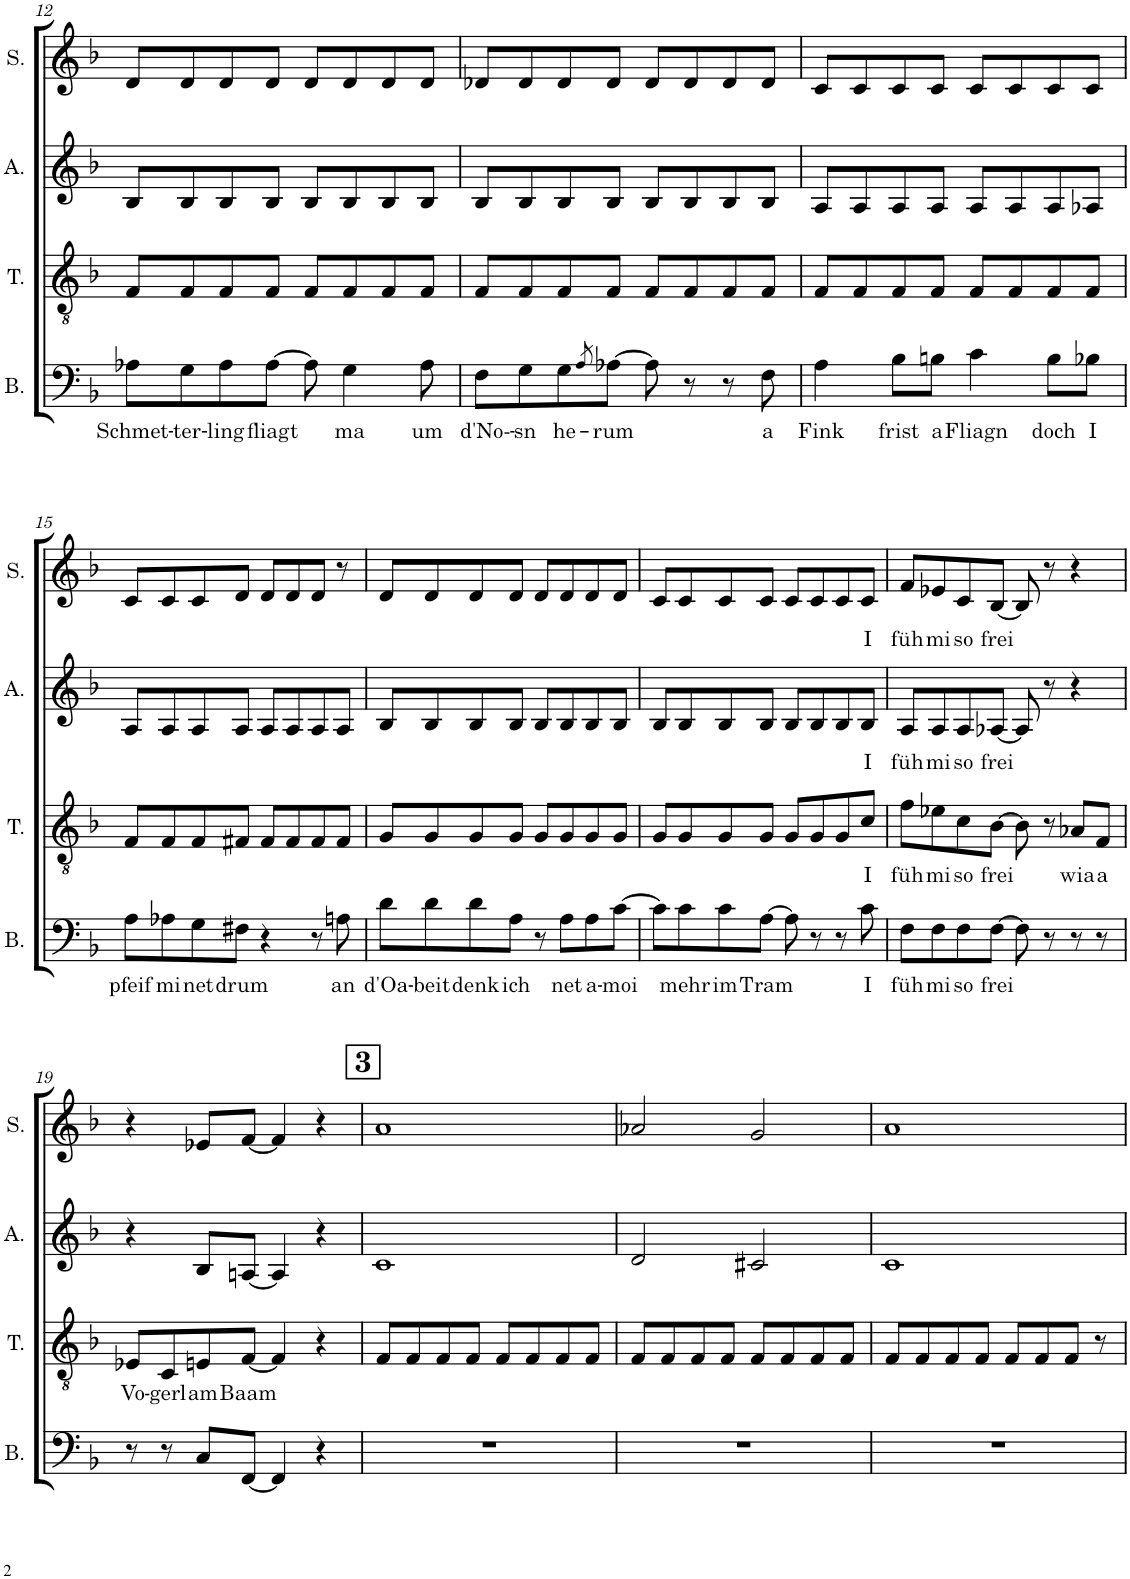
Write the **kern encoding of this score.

**kern	**text	**kern	**text	**kern	**text	**kern	**text
*part4	*part4	*part3	*part3	*part2	*part2	*part1	*part1
*staff4	*staff4	*staff3	*staff3	*staff2	*staff2	*staff1	*staff1
*I"Bass	*	*I"Tenor	*	*I"Alto	*	*I"Soprano	*
*I'B.	*	*I'T.	*	*I'A.	*	*I'S.	*
!!LO:PB:g=z
*clefF4	*	*clefGv2	*	*clefG2	*	*clefG2	*
*k[b-]	*	*k[b-]	*	*k[b-]	*	*k[b-]	*
*M4/4	*	*M4/4	*	*M4/4	*	*M4/4	*
=12	=12	=12	=12	=12	=12	=12	=12
!	!LO:LY:b	!	!	!	!	!	!
8A-X\L	Schmet-	8F/L	.	8B-/L	.	8d/L	.
!	!LO:LY:b	!	!	!	!	!	!
8G\	-ter-	8F/	.	8B-/	.	8d/	.
!	!LO:LY:b	!	!	!	!	!	!
8A-\	-ling	8F/	.	8B-/	.	8d/	.
!	!LO:LY:b	!	!	!	!	!	!
[8A-\J	fliagt	8F/J	.	8B-/J	.	8d/J	.
8A-\]	.	8F/L	.	8B-/L	.	8d/L	.
!	!LO:LY:b	!	!	!	!	!	!
4G\	ma	8F/	.	8B-/	.	8d/	.
.	.	8F/	.	8B-/	.	8d/	.
!	!LO:LY:b	!	!	!	!	!	!
8A-\	um	8F/J	.	8B-/J	.	8d/J	.
=13	=13	=13	=13	=13	=13	=13	=13
!	!LO:LY:b	!	!	!	!	!	!
8F\L	d'No--	8F/L	.	8B-/L	.	8d-X/L	.
!	!LO:LY:b	!	!	!	!	!	!
8G\	-sn	8F/	.	8B-/	.	8d-/	.
!	!LO:LY:b	!	!	!	!	!	!
8G\	he-	8F/	.	8B-/	.	8d-/	.
8qA/	.	.	.	.	.	.	.
!	!LO:LY:b	!	!	!	!	!	!
[8A-X\J	-rum	8F/J	.	8B-/J	.	8d-/J	.
8A-\]	.	8F/L	.	8B-/L	.	8d-/L	.
8r	.	8F/	.	8B-/	.	8d-/	.
8r	.	8F/	.	8B-/	.	8d-/	.
!	!LO:LY:b	!	!	!	!	!	!
8F\	a	8F/J	.	8B-/J	.	8d-/J	.
=14	=14	=14	=14	=14	=14	=14	=14
!	!LO:LY:b	!	!	!	!	!	!
4A\	Fink	8F/L	.	8A/L	.	8c/L	.
.	.	8F/	.	8A/	.	8c/	.
!	!LO:LY:b	!	!	!	!	!	!
8B-\L	frist	8F/	.	8A/	.	8c/	.
!	!LO:LY:b	!	!	!	!	!	!
8Bn\J	a	8F/J	.	8A/J	.	8c/J	.
!	!LO:LY:b	!	!	!	!	!	!
4c\	Fliagn	8F/L	.	8A/L	.	8c/L	.
.	.	8F/	.	8A/	.	8c/	.
!	!LO:LY:b	!	!	!	!	!	!
8B\L	doch	8F/	.	8A/	.	8c/	.
!	!LO:LY:b	!	!	!	!	!	!
8B-X\J	I	8F/J	.	8A-X/J	.	8c/J	.
!!LO:LB:g=z
=15	=15	=15	=15	=15	=15	=15	=15
!	!LO:LY:b	!	!	!	!	!	!
8A\L	pfeif	8F/L	.	8A/L	.	8c/L	.
!	!LO:LY:b	!	!	!	!	!	!
8A-X\	mi	8F/	.	8A/	.	8c/	.
!	!LO:LY:b	!	!	!	!	!	!
8G\	net	8F/	.	8A/	.	8c/	.
!	!LO:LY:b	!	!	!	!	!	!
8F#X\J	drum	8F#X/J	.	8A/J	.	8d/J	.
4r	.	8F#/L	.	8A/L	.	8d/L	.
.	.	8F#/	.	8A/	.	8d/	.
8r	.	8F#/	.	8A/	.	8d/J	.
!	!LO:LY:b	!	!	!	!	!	!
8An\	an	8F#/J	.	8A/J	.	8r	.
=16	=16	=16	=16	=16	=16	=16	=16
!	!LO:LY:b	!	!	!	!	!	!
8d\L	d'Oa-	8G/L	.	8B-/L	.	8d/L	.
!	!LO:LY:b	!	!	!	!	!	!
8d\	-beit	8G/	.	8B-/	.	8d/	.
!	!LO:LY:b	!	!	!	!	!	!
8d\	denk	8G/	.	8B-/	.	8d/	.
!	!LO:LY:b	!	!	!	!	!	!
8A\J	ich	8G/J	.	8B-/J	.	8d/J	.
8r	.	8G/L	.	8B-/L	.	8d/L	.
!	!LO:LY:b	!	!	!	!	!	!
8A\L	net	8G/	.	8B-/	.	8d/	.
!	!LO:LY:b	!	!	!	!	!	!
8A\	a-	8G/	.	8B-/	.	8d/	.
!	!LO:LY:b	!	!	!	!	!	!
[8c\J	-moi	8G/J	.	8B-/J	.	8d/J	.
=17	=17	=17	=17	=17	=17	=17	=17
8c\L]	.	8G/L	.	8B-/L	.	8c/L	.
!	!LO:LY:b	!	!	!	!	!	!
8c\	mehr	8G/	.	8B-/	.	8c/	.
!	!LO:LY:b	!	!	!	!	!	!
8c\	im	8G/	.	8B-/	.	8c/	.
!	!LO:LY:b	!	!	!	!	!	!
[8A\J	Tram	8G/J	.	8B-/J	.	8c/J	.
8A\]	.	8G/L	.	8B-/L	.	8c/L	.
8r	.	8G/	.	8B-/	.	8c/	.
8r	.	8G/	.	8B-/	.	8c/	.
!	!LO:LY:b	!	!LO:LY:b	!	!LO:LY:b	!	!LO:LY:b
8c\	I	8c/J	I	8B-/J	I	8c/J	I
=18	=18	=18	=18	=18	=18	=18	=18
!	!LO:LY:b	!	!LO:LY:b	!	!LO:LY:b	!	!LO:LY:b
8F\L	füh	8f\L	füh	8A/L	füh	8f/L	füh
!	!LO:LY:b	!	!LO:LY:b	!	!LO:LY:b	!	!LO:LY:b
8F\	mi	8e-X\	mi	8A/	mi	8e-X/	mi
!	!LO:LY:b	!	!LO:LY:b	!	!LO:LY:b	!	!LO:LY:b
8F\	so	8c\	so	8A/	so	8c/	so
!	!LO:LY:b	!	!LO:LY:b	!	!LO:LY:b	!	!LO:LY:b
[8F\J	frei	[8B-\J	frei	[8A-X/J	frei	[8B-/J	frei
8F\]	.	8B-\]	.	8A-/]	.	8B-/]	.
8r	.	8r	.	8r	.	8r	.
!	!	!	!LO:LY:b	!	!	!	!
8r	.	8A-X/L	wia	4r	.	4r	.
!	!	!	!LO:LY:b	!	!	!	!
8r	.	8F/J	a	.	.	.	.
!!LO:LB:g=z
=19	=19	=19	=19	=19	=19	=19	=19
!	!	!	!LO:LY:b	!	!	!	!
8r	.	8E-X/L	Vo-	4r	.	4r	.
!	!	!	!LO:LY:b	!	!	!	!
8r	.	8C/	-gerl	.	.	.	.
!	!	!	!LO:LY:b	!	!	!	!
8C/L	.	8En/	am	8B-/L	.	8e-X/L	.
!	!	!	!LO:LY:b	!	!	!	!
[8FF/J	.	[8F/J	Baam	[8An/J	.	[8f/J	.
4FF/]	.	4F/]	.	4A/]	.	4f/]	.
4r	.	4r	.	4r	.	4r	.
!!LO:REH:place=s1:a:B:cj:fs=14:t=3
=20	=20	=20	=20	=20	=20	=20	=20
1r	.	8F/L	.	1c	.	1a	.
.	.	8F/	.	.	.	.	.
.	.	8F/	.	.	.	.	.
.	.	8F/J	.	.	.	.	.
.	.	8F/L	.	.	.	.	.
.	.	8F/	.	.	.	.	.
.	.	8F/	.	.	.	.	.
.	.	8F/J	.	.	.	.	.
=21	=21	=21	=21	=21	=21	=21	=21
1r	.	8F/L	.	2d/	.	2a-X/	.
.	.	8F/	.	.	.	.	.
.	.	8F/	.	.	.	.	.
.	.	8F/J	.	.	.	.	.
.	.	8F/L	.	2c#X/	.	2g/	.
.	.	8F/	.	.	.	.	.
.	.	8F/	.	.	.	.	.
.	.	8F/J	.	.	.	.	.
=22	=22	=22	=22	=22	=22	=22	=22
1r	.	8F/L	.	1c	.	1a	.
.	.	8F/	.	.	.	.	.
.	.	8F/	.	.	.	.	.
.	.	8F/J	.	.	.	.	.
.	.	8F/L	.	.	.	.	.
.	.	8F/	.	.	.	.	.
.	.	8F/J	.	.	.	.	.
.	.	8r	.	.	.	.	.
=	=	=	=	=	=	=	=
*-	*-	*-	*-	*-	*-	*-	*-
